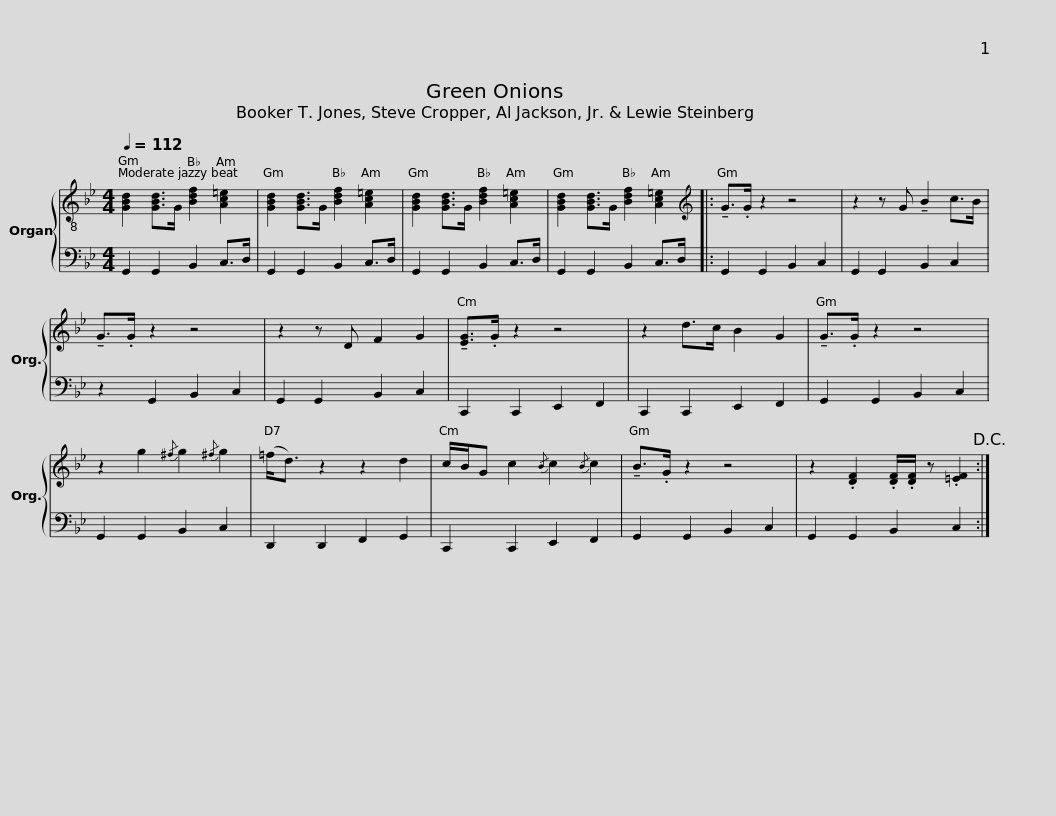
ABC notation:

X:1
%%score { 1 | 2 }
L:1/8
Q:1/4=112
M:4/4
I:linebreak $
K:Bb
V:1 treble-8
V:2 bass
V:1
 [GBd]2 [GBd]>G [Bdf]2 [Ac=e]2 | [GBd]2 [GBd]>G [Bdf]2 [Ac=e]2 | [GBd]2 [GBd]>G [Bdf]2 [Ac=e]2 | [GBd]2 [GBd]>G [Bdf]2 [Ac=e]2 |:$[K:treble] !tenuto!G>.G z2 z4 | %5
 z2 z G !tenuto!B2 c>B | !tenuto!G>.G z2 z4 | z2 z D F2 G2 |$ !tenuto![EG]>.G z2 z4 | z2 d>c B2 G2 | %10
 !tenuto!G>.G z2 z4 | z2 g2{/^f} g2{/^f} g2 |$ (=f<d) z2 z2 d2 | c/B/G c2{/B} c2{/B} c2 | !tenuto!B>.G z2 z4 | %15
 z2 .[DF]2 .[DF]/.[DF]/ z .[=EF]2!D.C.! :| %16
V:2
 G,,2 G,,2 B,,2 C,>D, | G,,2 G,,2 B,,2 C,>D, | G,,2 G,,2 B,,2 C,>D, | G,,2 G,,2 B,,2 C,>D, |:$ G,,2 G,,2 B,,2 C,2 | %5
 G,,2 G,,2 B,,2 C,2 | z2 G,,2 B,,2 C,2 | G,,2 G,,2 B,,2 C,2 |$ C,,2 C,,2 E,,2 F,,2 | C,,2 C,,2 E,,2 F,,2 | %10
 G,,2 G,,2 B,,2 C,2 | G,,2 G,,2 B,,2 C,2 |$ D,,2 D,,2 F,,2 G,,2 | C,,2 C,,2 E,,2 F,,2 | G,,2 G,,2 B,,2 C,2 | %15
 G,,2 G,,2 B,,2 C,2 :| %16
